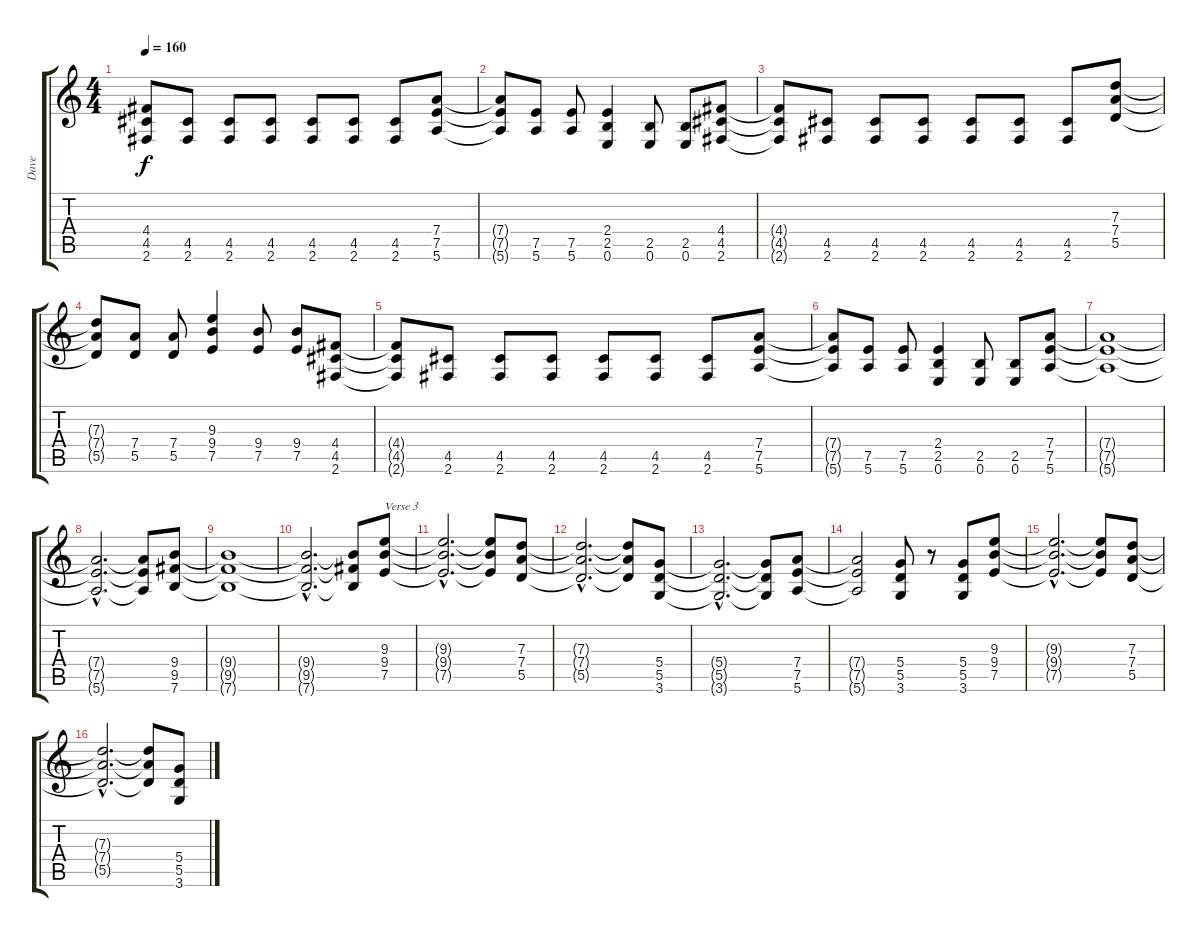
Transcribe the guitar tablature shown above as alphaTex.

\track ("Dave" "Dave") {instrument distortionguitar}
\staff {score tabs}
\tuning (E4 B3 G3 D3 A2 E2) {hide}
\ts (4 4)
\tempo 160
\clef g2
\ks c
(4.4{t} 4.5{t} 2.6{t}).8{dy f} (4.5 2.6).8 (4.5 2.6).8 (4.5 2.6).8 (4.5 2.6).8 (4.5 2.6).8 (4.5 2.6).8 (7.4 7.5 5.6).8 |
(7.4{t} 7.5{t} 5.6{t}).8 (7.5 5.6).8 (7.5 5.6).8 (2.4 2.5 0.6).4 (2.5 0.6).8 (2.5 0.6).8 (4.4 4.5 2.6).8 |
(4.4{t} 4.5{t} 2.6{t}).8 (4.5 2.6).8 (4.5 2.6).8 (4.5 2.6).8 (4.5 2.6).8 (4.5 2.6).8 (4.5 2.6).8 (7.3 7.4 5.5).8 |
(7.3{t} 7.4{t} 5.5{t}).8 (7.4 5.5).8 (7.4 5.5).8 (9.3 9.4 7.5).4 (9.4 7.5).8 (9.4 7.5).8 (4.4 4.5 2.6).8 |
(4.4{t} 4.5{t} 2.6{t}).8 (4.5 2.6).8 (4.5 2.6).8 (4.5 2.6).8 (4.5 2.6).8 (4.5 2.6).8 (4.5 2.6).8 (7.4 7.5 5.6).8 |
(7.4{t} 7.5{t} 5.6{t}).8 (7.5 5.6).8 (7.5 5.6).8 (2.4 2.5 0.6).4 (2.5 0.6).8 (2.5 0.6).8 (7.4 7.5 5.6).8 |
(7.4{t} 7.5{t} 5.6{t}).1 |
(7.4{hac t} 7.5{hac t} 5.6{hac t}).2{d} (7.4{t} 7.5{t} 5.6{t}).8 (9.4 9.5 7.6).8 |
(9.4{t} 9.5{t} 7.6{t}).1 |
(9.4{hac t} 9.5{hac t} 7.6{hac t}).2{d} (9.4{t} 9.5{t} 7.6{t}).8 (9.3 9.4 7.5).8{txt "Verse 3"} |
(9.3{hac t} 9.4{hac t} 7.5{hac t}).2{d} (9.3{t} 9.4{t} 7.5{t}).8 (7.3 7.4 5.5).8 |
(7.3{hac t} 7.4{hac t} 5.5{hac t}).2{d} (7.3{t} 7.4{t} 5.5{t}).8 (5.4 5.5 3.6).8 |
(5.4{hac t} 5.5{hac t} 3.6{hac t}).2{d} (5.4{t} 5.5{t} 3.6{t}).8 (7.4 7.5 5.6).8 |
(7.4{t} 7.5{t} 5.6{t}).2 (5.4 5.5 3.6).8 r.8 (5.4 5.5 3.6).8 (9.3 9.4 7.5).8 |
(9.3{hac t} 9.4{hac t} 7.5{hac t}).2{d} (9.3{t} 9.4{t} 7.5{t}).8 (7.3 7.4 5.5).8 |
(7.3{hac t} 7.4{hac t} 5.5{hac t}).2{d} (7.3{t} 7.4{t} 5.5{t}).8 (5.4 5.5 3.6).8
